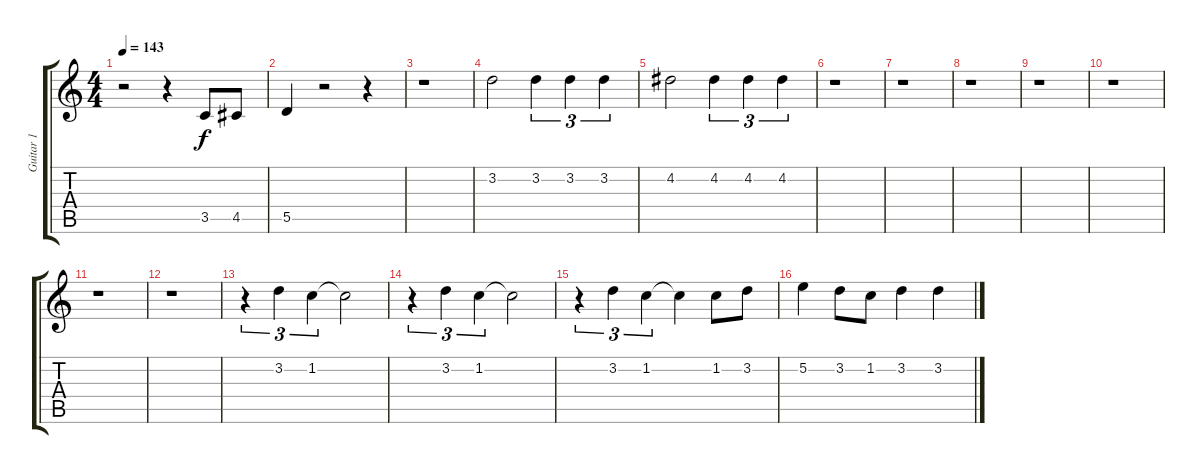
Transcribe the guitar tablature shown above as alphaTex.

\track ("Guitar 1" "Guitar 1") {instrument electricguitarclean}
\staff {score tabs}
\tuning (E4 B3 G3 D3 A2 E2) {hide}
\ts (4 4)
\tempo 143
\clef g2
\ks c
r.2{dy f} r.4 3.5.8 4.5.8 |
5.5.4 r.2 r.4 |
r.1 |
3.2.2 3.2.4{tu (3 2)} 3.2.4{tu (3 2)} 3.2.4{tu (3 2)} |
4.2.2 4.2.4{tu (3 2)} 4.2.4{tu (3 2)} 4.2.4{tu (3 2)} |
r.1 |
r.1 |
r.1 |
r.1 |
r.1 |
r.1 |
r.1 |
r.4{tu (3 2)} 3.2.4{tu (3 2)} 1.2.4{tu (3 2)} 1.2{t}.2 |
r.4{tu (3 2)} 3.2.4{tu (3 2)} 1.2.4{tu (3 2)} 1.2{t}.2 |
r.4{tu (3 2)} 3.2.4{tu (3 2)} 1.2.4{tu (3 2)} 1.2{t}.4 1.2.8 3.2.8 |
5.2.4 3.2.8 1.2.8 3.2.4 3.2.4
